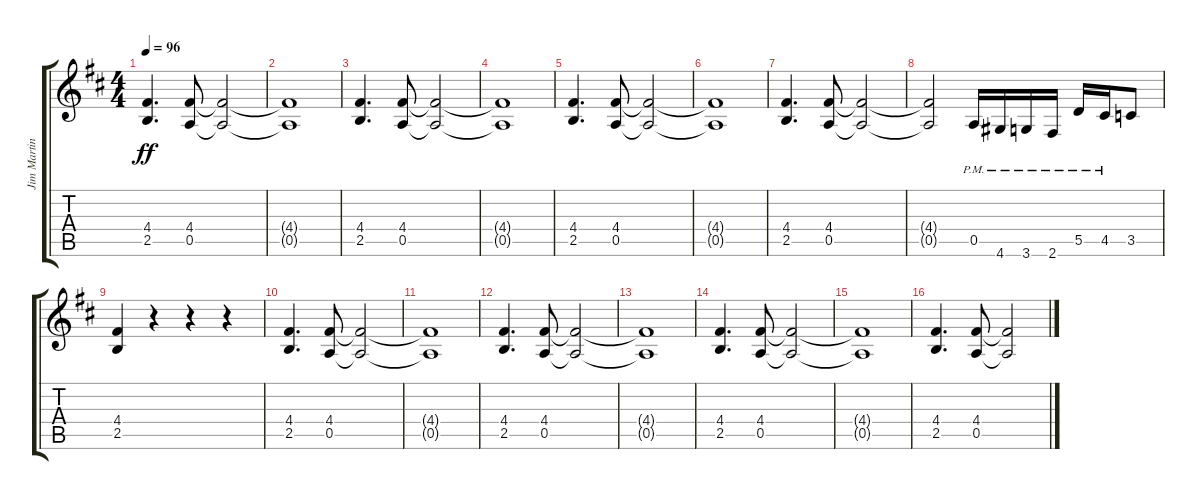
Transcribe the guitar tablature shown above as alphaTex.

\track ("Jim Martin" "Jim Martin") {instrument distortionguitar}
\staff {score tabs}
\tuning (E4 B3 G3 D3 A2 E2) {hide}
\ts (4 4)
\tempo 96
\clef g2
\ks d
(4.4 2.5).4{d dy ff} (4.4 0.5).8 (4.4{t} 0.5{t}).2 |
(4.4{t} 0.5{t}).1 |
(4.4 2.5).4{d} (4.4 0.5).8 (4.4{t} 0.5{t}).2 |
(4.4{t} 0.5{t}).1 |
(4.4 2.5).4{d} (4.4 0.5).8 (4.4{t} 0.5{t}).2 |
(4.4{t} 0.5{t}).1 |
(4.4 2.5).4{d} (4.4 0.5).8 (4.4{t} 0.5{t}).2 |
(4.4{t} 0.5{t}).2 0.5{pm}.16 4.6{pm}.16 3.6{pm}.16 2.6{pm}.16 5.5{pm}.16 4.5{pm}.16 3.5.8 |
(4.4 2.5).4 r.4 r.4 r.4 |
(4.4 2.5).4{d} (4.4 0.5).8 (4.4{t} 0.5{t}).2 |
(4.4{t} 0.5{t}).1 |
(4.4 2.5).4{d} (4.4 0.5).8 (4.4{t} 0.5{t}).2 |
(4.4{t} 0.5{t}).1 |
(4.4 2.5).4{d} (4.4 0.5).8 (4.4{t} 0.5{t}).2 |
(4.4{t} 0.5{t}).1 |
(4.4 2.5).4{d} (4.4 0.5).8 (4.4{t} 0.5{t}).2
